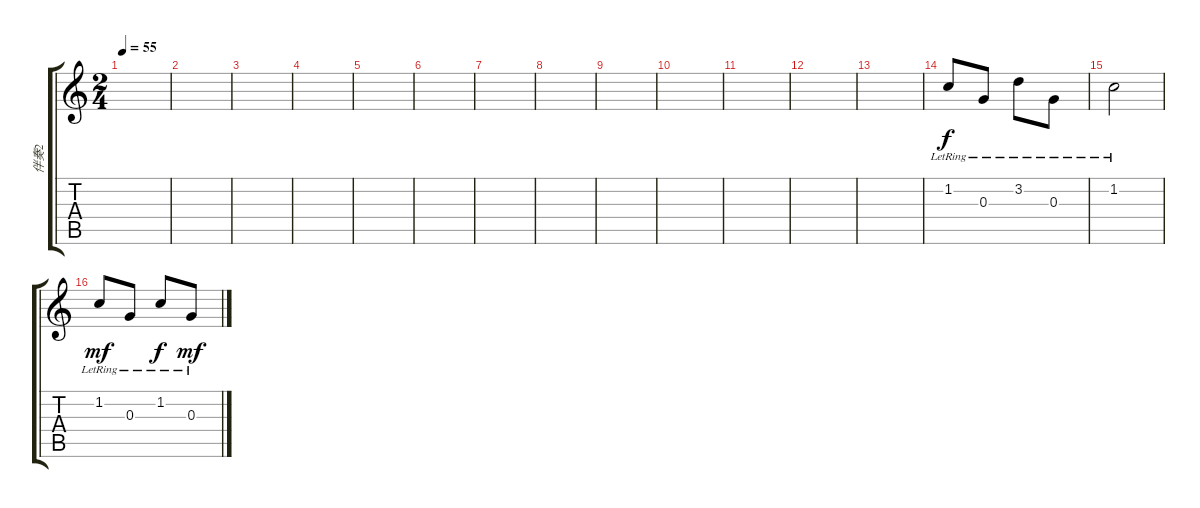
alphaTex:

\track ("伴奏2" "伴奏2") {instrument electricguitarclean}
\staff {score tabs}
\tuning (E4 B3 G3 D3 A2 E2) {hide}
\ts (2 4)
\tempo 55
\clef g2
\ks c
|
|
|
|
|
|
|
|
|
|
|
|
|
1.2{lr}.8{dy f} 0.3{lr}.8 3.2{lr}.8 0.3{lr}.8 |
1.2{lr}.2 |
1.2{lr}.8{dy mf} 0.3{lr}.8 1.2{lr}.8{dy f} 0.3{lr}.8{dy mf}
